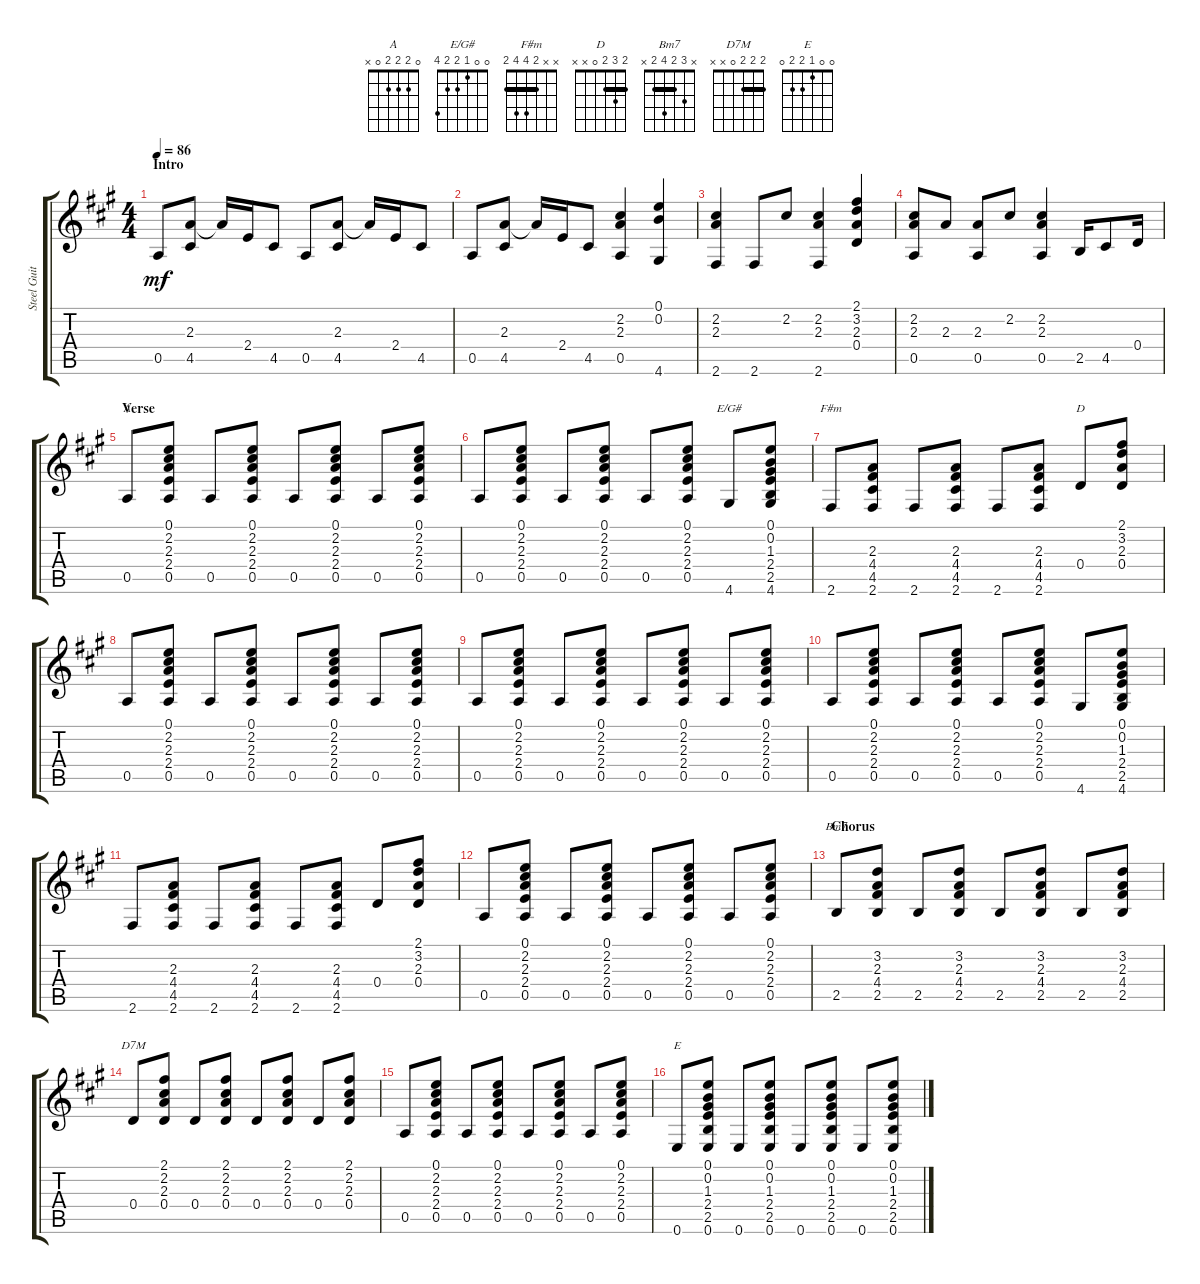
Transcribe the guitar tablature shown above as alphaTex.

\track ("Steel Guitar" "Steel Guit") {instrument acousticguitarsteel}
\staff {score tabs}
\tuning (E4 B3 G3 D3 A2 E2) {hide}
\chord ("A" 0 2 2 2 0 x)
\chord ("E/G#" 0 0 1 2 2 4)
\chord ("F#m" x x 2 4 4 2) {barre 2}
\chord ("D" 2 3 2 0 x x) {barre 2}
\chord ("Bm7" x 3 2 4 2 x) {barre 2}
\chord ("D7M" 2 2 2 0 x x) {barre 2}
\chord ("E" 0 0 1 2 2 0)
\ts (4 4)
\section ("" "Intro")
\tempo 86
\clef g2
\ks a
0.5.8{dy mf instrument acousticguitarsteel} (2.3 4.5).8 2.3{t}.16 2.4.16 4.5.8 0.5.8 (2.3 4.5).8 2.3{t}.16 2.4.16 4.5.8 |
0.5.8 (2.3 4.5).8 2.3{t}.16 2.4.16 4.5.8 (2.2 2.3 0.5).4 (0.1 0.2 4.6).4 |
(2.2 2.3 2.6).4 2.6.8 2.2.8 (2.2 2.3 2.6).4 (2.1 3.2 2.3 0.4).4 |
(2.2 2.3 0.5).8 2.3.8 (2.3 0.5).8 2.2.8 (2.2 2.3 0.5).4 2.5.16 4.5.8 0.4.16 |
\section ("" "Verse")
0.5.8{ch "A"} (0.1 2.2 2.3 2.4 0.5).8 0.5.8 (0.1 2.2 2.3 2.4 0.5).8 0.5.8 (0.1 2.2 2.3 2.4 0.5).8 0.5.8 (0.1 2.2 2.3 2.4 0.5).8 |
0.5.8 (0.1 2.2 2.3 2.4 0.5).8 0.5.8 (0.1 2.2 2.3 2.4 0.5).8 0.5.8 (0.1 2.2 2.3 2.4 0.5).8 4.6.8{ch "E/G#"} (0.1 0.2 1.3 2.4 2.5 4.6).8 |
2.6.8{ch "F#m"} (2.3 4.4 4.5 2.6).8 2.6.8 (2.3 4.4 4.5 2.6).8 2.6.8 (2.3 4.4 4.5 2.6).8 0.4.8{ch "D"} (2.1 3.2 2.3 0.4).8 |
0.5.8 (0.1 2.2 2.3 2.4 0.5).8 0.5.8 (0.1 2.2 2.3 2.4 0.5).8 0.5.8 (0.1 2.2 2.3 2.4 0.5).8 0.5.8 (0.1 2.2 2.3 2.4 0.5).8 |
0.5.8 (0.1 2.2 2.3 2.4 0.5).8 0.5.8 (0.1 2.2 2.3 2.4 0.5).8 0.5.8 (0.1 2.2 2.3 2.4 0.5).8 0.5.8 (0.1 2.2 2.3 2.4 0.5).8 |
0.5.8 (0.1 2.2 2.3 2.4 0.5).8 0.5.8 (0.1 2.2 2.3 2.4 0.5).8 0.5.8 (0.1 2.2 2.3 2.4 0.5).8 4.6.8 (0.1 0.2 1.3 2.4 2.5 4.6).8 |
2.6.8 (2.3 4.4 4.5 2.6).8 2.6.8 (2.3 4.4 4.5 2.6).8 2.6.8 (2.3 4.4 4.5 2.6).8 0.4.8 (2.1 3.2 2.3 0.4).8 |
0.5.8 (0.1 2.2 2.3 2.4 0.5).8 0.5.8 (0.1 2.2 2.3 2.4 0.5).8 0.5.8 (0.1 2.2 2.3 2.4 0.5).8 0.5.8 (0.1 2.2 2.3 2.4 0.5).8 |
\section ("" "Chorus")
2.5.8{ch "Bm7"} (3.2 2.3 4.4 2.5).8 2.5.8 (3.2 2.3 4.4 2.5).8 2.5.8 (3.2 2.3 4.4 2.5).8 2.5.8 (3.2 2.3 4.4 2.5).8 |
0.4.8{ch "D7M"} (2.1 2.2 2.3 0.4).8 0.4.8 (2.1 2.2 2.3 0.4).8 0.4.8 (2.1 2.2 2.3 0.4).8 0.4.8 (2.1 2.2 2.3 0.4).8 |
0.5.8 (0.1 2.2 2.3 2.4 0.5).8 0.5.8 (0.1 2.2 2.3 2.4 0.5).8 0.5.8 (0.1 2.2 2.3 2.4 0.5).8 0.5.8 (0.1 2.2 2.3 2.4 0.5).8 |
0.6.8{ch "E"} (0.1 0.2 1.3 2.4 2.5 0.6).8 0.6.8 (0.1 0.2 1.3 2.4 2.5 0.6).8 0.6.8 (0.1 0.2 1.3 2.4 2.5 0.6).8 0.6.8 (0.1 0.2 1.3 2.4 2.5 0.6).8
